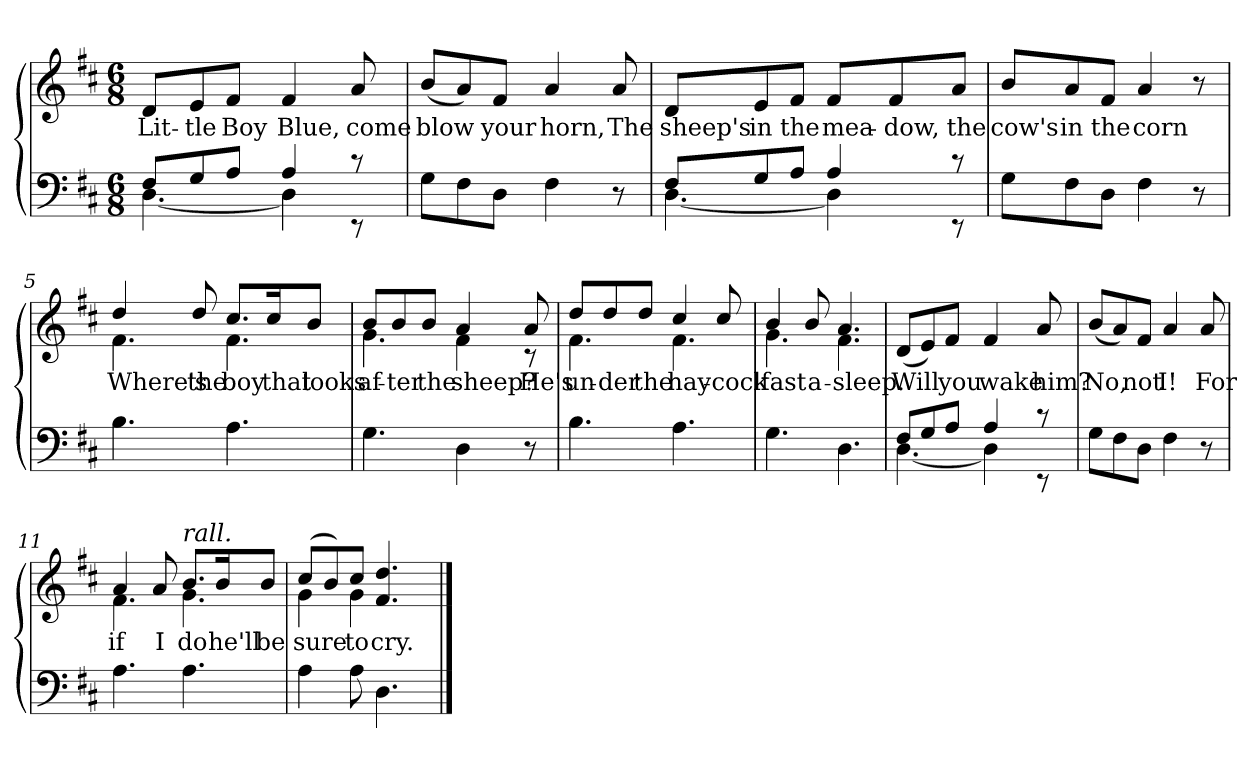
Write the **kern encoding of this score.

**kern	**kern	**text
*part1	*part1	*part1
*staff2	*staff1	*staff1
*clefF4	*clefG2	*
*k[f#c#]	*k[f#c#]	*
*D:	*D:	*
*M6/8	*M6/8	*
=1	=1	=1
*^	*	*
!	!	!	!LO:LY:b
8F#/L	[<4.D\	8d/L	Lit-
!	!	!	!LO:LY:b
8G/	.	8e/	-tle
!	!	!	!LO:LY:b
8A/J	.	8f#/J	Boy
!	!	!	!LO:LY:b
4A/	4D\]	4f#/	Blue,
!	!	!	!LO:LY:b
8rc	8rEE	8a/	come
=2	=2	=2	=2
!	!	!	!LO:LY:b
*v	*v	*	*
8G\L	(<8b/L	blow
8F#\	8a/)	.
!	!	!LO:LY:b
8D\J	8f#/J	your
!	!	!LO:LY:b
4F#\	4a/	horn,
!	!	!LO:LY:b
8r	8a/	The
=3	=3	=3
*^	*	*
!	!	!	!LO:LY:b
8F#/L	[<4.D\	8d/L	sheep's
!	!	!	!LO:LY:b
8G/	.	8e/	in
!	!	!	!LO:LY:b
8A/J	.	8f#/J	the
!	!	!	!LO:LY:b
4A/	4D\]	8f#/L	mea-
!	!	!	!LO:LY:b
.	.	8f#/	-dow,
!	!	!	!LO:LY:b
8rc	8rEE	8a/J	the
!!LO:LB:g=z
=4	=4	=4	=4
!	!	!	!LO:LY:b
*v	*v	*	*
8G\L	8b/L	cow's
!	!	!LO:LY:b
8F#\	8a/	in
!	!	!LO:LY:b
8D\J	8f#/J	the
!	!	!LO:LY:b
4F#\	4a/	corn
8r	8r	.
=5	=5	=5
!	!	!LO:LY:b
*	*^	*
4.B\	4dd/	4.f#\	Where's
!	!	!	!LO:LY:b
.	8dd/	.	the
!	!	!	!LO:LY:b
4.A\	8.cc#/L	4.f#\	boy
!	!	!	!LO:LY:b
.	16cc#/k	.	that
!	!	!	!LO:LY:b
.	8b/J	.	looks
=6	=6	=6	=6
!	!	!	!LO:LY:b
4.G\	8b/L	4.g\	af-
!	!	!	!LO:LY:b
.	8b/	.	-ter
!	!	!	!LO:LY:b
.	8b/J	.	the
!	!	!	!LO:LY:b
4D\	4a/	4f#\	sheep?
!	!	!	!LO:LY:b
8r	8a/	8rc	He's
=7	=7	=7	=7
!	!	!	!LO:LY:b
4.B\	8dd/L	4.f#\	un-
!	!	!	!LO:LY:b
.	8dd/	.	-der
!	!	!	!LO:LY:b
.	8dd/J	.	the
!	!	!	!LO:LY:b
4.A\	4cc#/	4.f#\	hay-
!	!	!	!LO:LY:b
.	8cc#/	.	-cock
=8	=8	=8	=8
!	!	!	!LO:LY:b
4.G\	4b/	4.g\	fast
!	!	!	!LO:LY:b
.	8b/	.	a-
!	!	!	!LO:LY:b
4.D\	4.a/	4.f#\	-sleep.
!!LO:LB:g=z
=9	=9	=9	=9
*^	*	*	*
!	!	!	!	!LO:LY:b
*	*	*v	*v	*
8F#/L	[<4.D\	(<8d/L	Will
8G/	.	8e/)	.
!	!	!	!LO:LY:b
8A/J	.	8f#/J	you
!	!	!	!LO:LY:b
4A/	4D\]	4f#/	wake
!	!	!	!LO:LY:b
8rc	8rEE	8a/	him?
=10	=10	=10	=10
!	!	!	!LO:LY:b
*v	*v	*	*
8G\L	(<8b/L	No,
8F#\	8a/)	.
!	!	!LO:LY:b
8D\J	8f#/J	not
!	!	!LO:LY:b
4F#\	4a/	I!
!	!	!LO:LY:b
8r	8a/	For
=11	=11	=11
!	!	!LO:LY:b
*	*^	*
4.A\	4a/	4.f#\	if
!	!	!	!LO:LY:b
.	8a/	.	I
!	!LO:TX:a:i:t=rall.	!	!
!	!	!	!LO:LY:b
4.A\	8.b/L	4.g\	do
!	!	!	!LO:LY:b
.	16b/k	.	he'll
!	!	!	!LO:LY:b
.	8b/J	.	be
=12	=12	=12	=12
!	!	!	!LO:LY:b
4A\	(>8cc#/L	4g\	sure
.	8b/)	.	.
!	!	!	!LO:LY:b
8A\	8cc#/J	4g\	to
!	!	!	!LO:LY:b
4.D\	4.f#/ 4.dd/	.	cry.
.	.	4ryy	.
*	*v	*v	*
==	==	==
*-	*-	*-
